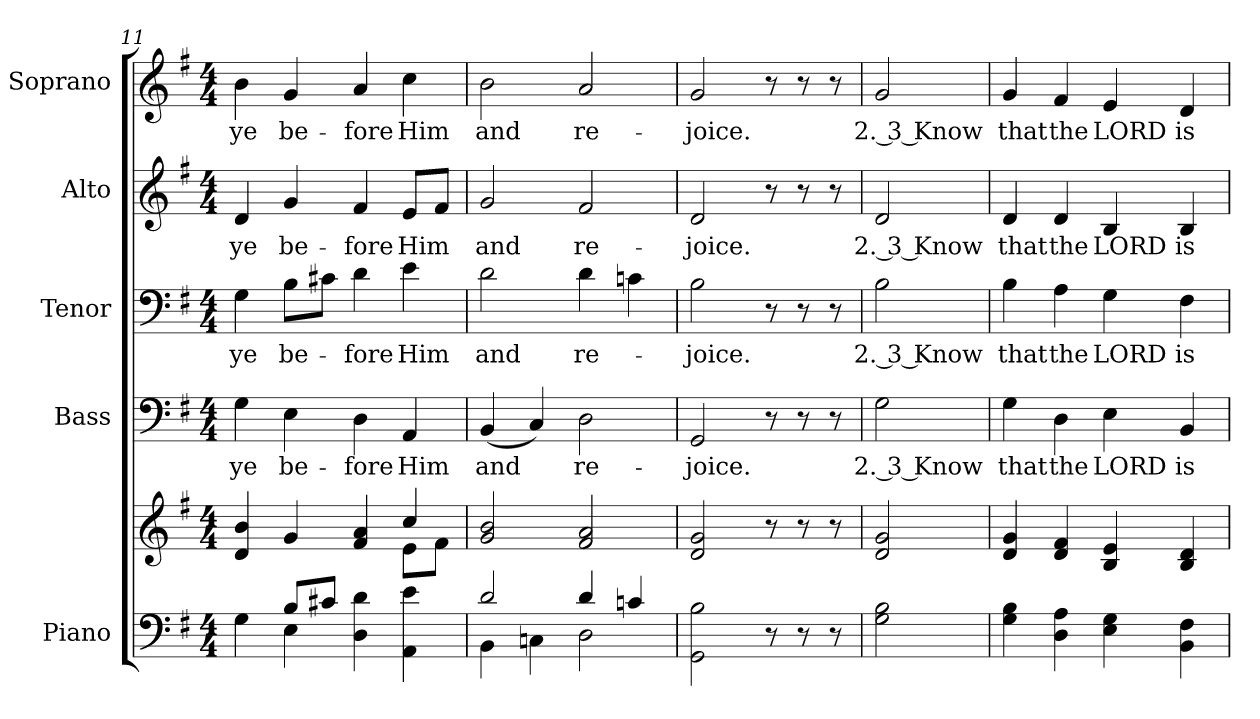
**kern	**kern	**kern	**text	**kern	**text	**kern	**text	**kern	**text
*part5	*part5	*part4	*part4	*part3	*part3	*part2	*part2	*part1	*part1
*staff6	*staff5	*staff4	*staff4	*staff3	*staff3	*staff2	*staff2	*staff1	*staff1
*I"Piano	*	*I"Bass	*	*I"Tenor	*	*I"Alto	*	*I"Soprano	*
*I'Pno.	*	*I'B.	*	*I'T.	*	*I'A.	*	*I'S.	*
*clefF4	*clefG2	*clefF4	*	*clefF4	*	*clefG2	*	*clefG2	*
*k[f#]	*k[f#]	*k[f#]	*	*k[f#]	*	*k[f#]	*	*k[f#]	*
*G:	*G:	*G:	*	*G:	*	*G:	*	*G:	*
*M4/4	*M4/4	*M4/4	*	*M4/4	*	*M4/4	*	*M4/4	*
=11	=11	=11	=11	=11	=11	=11	=11	=11	=11
*^	*^	*	*	*	*	*	*	*	*
!	!	!	!	!	!LO:LY:b:color=#000000	!	!	!	!	!	!
!	!	!	!	!	!	!	!LO:LY:b:color=#000000	!	!	!	!
!	!	!	!	!	!	!	!	!	!LO:LY:b:color=#000000	!	!
!	!	!	!	!	!	!	!	!	!	!	!LO:LY:b:color=#000000
4Gi\	4ryy	4di/ 4bi	2ryy	4Gi\	ye	4Gi\	ye	4di/	ye	4bi\	ye
!	!	!	!	!	!LO:LY:b:color=#000000	!	!	!	!	!	!
!	!	!	!	!	!	!	!LO:LY:b:color=#000000	!	!	!	!
!	!	!	!	!	!	!	!	!	!LO:LY:b:color=#000000	!	!
!	!	!	!	!	!	!	!	!	!	!	!LO:LY:b:color=#000000
8Bi/L	4Ei\	4gi/	.	4Ei\	be-	8Bi\L	be-	4gi/	be-	4gi/	be-
8c#Xi/J	.	.	.	.	.	8c#Xi\J	.	.	.	.	.
!	!	!	!	!	!LO:LY:b:color=#000000	!	!	!	!	!	!
!	!	!	!	!	!	!	!LO:LY:b:color=#000000	!	!	!	!
!	!	!	!	!	!	!	!	!	!LO:LY:b:color=#000000	!	!
!	!	!	!	!	!	!	!	!	!	!	!LO:LY:b:color=#000000
4Di\ 4di	2ryy	4f#i/ 4ai	4ryy	4Di\	-fore	4di\	-fore	4f#i/	-fore	4ai/	-fore
!	!	!	!	!	!LO:LY:b:color=#000000	!	!	!	!	!	!
!	!	!	!	!	!	!	!LO:LY:b:color=#000000	!	!	!	!
!	!	!	!	!	!	!	!	!	!LO:LY:b:color=#000000	!	!
!	!	!	!	!	!	!	!	!	!	!	!LO:LY:b:color=#000000
4AAi\ 4ei	.	4cci/	8ei\L	4AAi/	Him	4ei\	Him	8ei/L	Him	4cci\	Him
.	.	.	8f#i\J	.	.	.	.	8f#i/J	.	.	.
*	*	*v	*v	*	*	*	*	*	*	*	*
=12	=12	=12	=12	=12	=12	=12	=12	=12	=12	=12
*	*	*^	*	*	*	*	*	*	*	*
!	!	!	!	!	!LO:LY:b:color=#000000	!	!	!	!	!	!
*	*	*v	*v	*	*	*	*	*	*	*	*
*	*	*^	*	*	*	*	*	*	*	*
!	!	!	!	!	!	!	!LO:LY:b:color=#000000	!	!	!	!
*	*	*v	*v	*	*	*	*	*	*	*	*
*	*	*^	*	*	*	*	*	*	*	*
!	!	!	!	!	!	!	!	!	!LO:LY:b:color=#000000	!	!
*	*	*v	*v	*	*	*	*	*	*	*	*
*	*	*^	*	*	*	*	*	*	*	*
!	!	!	!	!	!	!	!	!	!	!	!LO:LY:b:color=#000000
*	*	*v	*v	*	*	*	*	*	*	*	*
2di/	4BBi\	2gi/ 2bi	(4BBi/	and	2di\	and	2gi/	and	2bi\	and
.	4Cni\	.	4Ci/)	.	.	.	.	.	.	.
!	!	!	!	!LO:LY:b:color=#000000	!	!	!	!	!	!
!	!	!	!	!	!	!LO:LY:b:color=#000000	!	!	!	!
!	!	!	!	!	!	!	!	!LO:LY:b:color=#000000	!	!
!	!	!	!	!	!	!	!	!	!	!LO:LY:b:color=#000000
4di/	2Di\	2f#i/ 2ai	2Di\	re-	4di\	re-	2f#i/	re-	2ai/	re-
4cni/	.	.	.	.	4cni\	.	.	.	.	.
*v	*v	*	*	*	*	*	*	*	*	*
!!LO:PB:g=z
=13	=13	=13	=13	=13	=13	=13	=13	=13	=13
!	!	!	!LO:LY:b:color=#000000	!	!	!	!	!	!
!	!	!	!	!	!LO:LY:b:color=#000000	!	!	!	!
!	!	!	!	!	!	!	!LO:LY:b:color=#000000	!	!
!	!	!	!	!	!	!	!	!	!LO:LY:b:color=#000000
2GGi\ 2Bi	2di/ 2gi	2GGi/	-joice.	2Bi\	-joice.	2di/	-joice.	2gi/	-joice.
8r	8r	8r	.	8r	.	8r	.	8r	.
8r	8r	8r	.	8r	.	8r	.	8r	.
8r	8r	8r	.	8r	.	8r	.	8r	.
=14	=14	=14	=14	=14	=14	=14	=14	=14	=14
!	!	!	!LO:LY:b:color=#000000	!	!	!	!	!	!
!	!	!	!	!	!LO:LY:b:color=#000000	!	!	!	!
!	!	!	!	!	!	!	!LO:LY:b:color=#000000	!	!
!	!	!	!	!	!	!	!	!	!LO:LY:b:color=#000000
2Gi\ 2Bi	2di/ 2gi	2Gi\	2. 3 Know	2Bi\	2. 3 Know	2di/	2. 3 Know	2gi/	2. 3 Know
=15	=15	=15	=15	=15	=15	=15	=15	=15	=15
!	!	!	!LO:LY:b:color=#000000	!	!	!	!	!	!
!	!	!	!	!	!LO:LY:b:color=#000000	!	!	!	!
!	!	!	!	!	!	!	!LO:LY:b:color=#000000	!	!
!	!	!	!	!	!	!	!	!	!LO:LY:b:color=#000000
4Gi\ 4Bi	4di/ 4gi	4Gi\	that	4Bi\	that	4di/	that	4gi/	that
!	!	!	!LO:LY:b:color=#000000	!	!	!	!	!	!
!	!	!	!	!	!LO:LY:b:color=#000000	!	!	!	!
!	!	!	!	!	!	!	!LO:LY:b:color=#000000	!	!
!	!	!	!	!	!	!	!	!	!LO:LY:b:color=#000000
4Di\ 4Ai	4di/ 4f#i	4Di\	the	4Ai\	the	4di/	the	4f#i/	the
!	!	!	!LO:LY:b:color=#000000	!	!	!	!	!	!
!	!	!	!	!	!LO:LY:b:color=#000000	!	!	!	!
!	!	!	!	!	!	!	!LO:LY:b:color=#000000	!	!
!	!	!	!	!	!	!	!	!	!LO:LY:b:color=#000000
4Ei\ 4Gi	4Bi/ 4ei	4Ei\	LORD	4Gi\	LORD	4Bi/	LORD	4ei/	LORD
!	!	!	!LO:LY:b:color=#000000	!	!	!	!	!	!
!	!	!	!	!	!LO:LY:b:color=#000000	!	!	!	!
!	!	!	!	!	!	!	!LO:LY:b:color=#000000	!	!
!	!	!	!	!	!	!	!	!	!LO:LY:b:color=#000000
4BBi\ 4F#i	4Bi/ 4di	4BBi/	is	4F#i\	is	4Bi/	is	4di/	is
=	=	=	=	=	=	=	=	=	=
*-	*-	*-	*-	*-	*-	*-	*-	*-	*-
